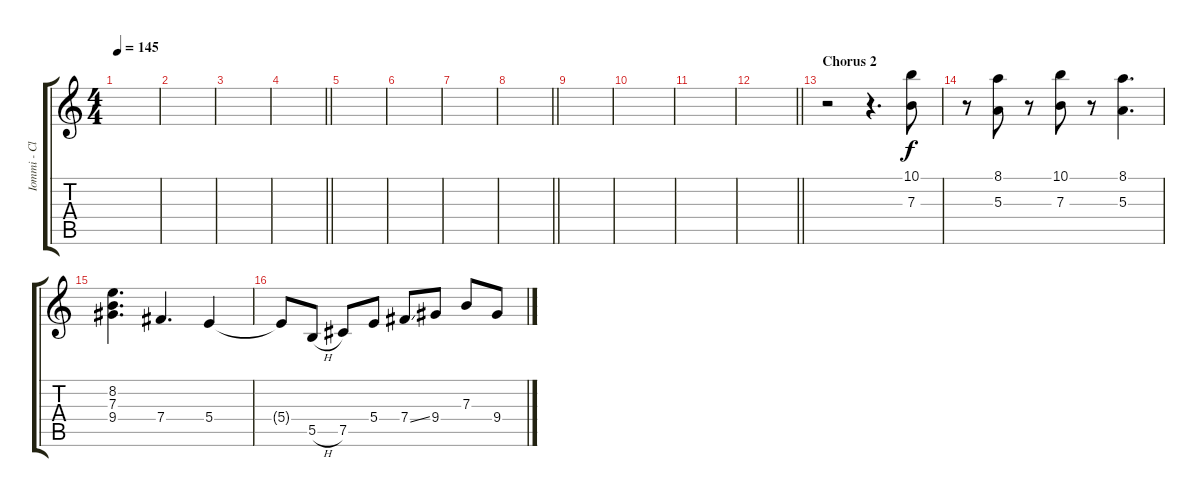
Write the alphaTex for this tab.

\track ("Iommi - Clean 1" "Iommi - Cl") {instrument electricguitarclean}
\staff {score tabs}
\tuning (Db4 Ab3 E3 B2 Gb2 Db2) {hide}
\ts (4 4)
\tempo 145
\clef g2
\ks c
|
|
|
\barLineRight lightlight
|
|
|
|
\barLineRight lightlight
|
|
|
|
\barLineRight lightlight
|
\section ("" "Chorus 2")
r.2{instrument electricguitarjazz} r.4{d} (10.1 7.3).8 |
r.8 (8.1 5.3).8 r.8 (10.1 7.3).8 r.8 (8.1 5.3).4{d} |
(8.2 7.3 9.4).4{d} 7.4.4{d} 5.4.4 |
5.4{t}.8 5.5{h}.8 7.5.8 5.4.8 7.4{ss}.8 9.4.8 7.3.8 9.4{ss}.8
